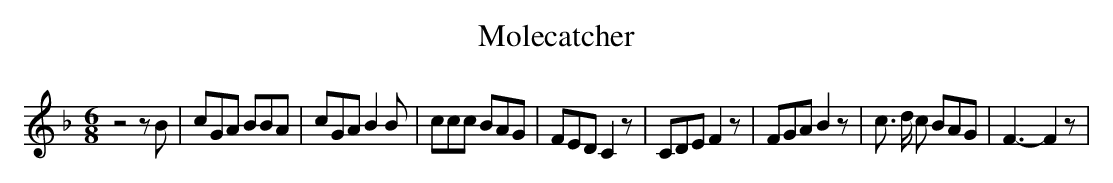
X:1
T:Molecatcher
M:6/8
L:1/8
K:F
 z4 z B| cGA BBA| cGA B2 B| ccc BAG| FED C2 z| CDE F2 z| FGA B2 z|\
 c3/2 d/2 c BAG| F3- F2 z|
